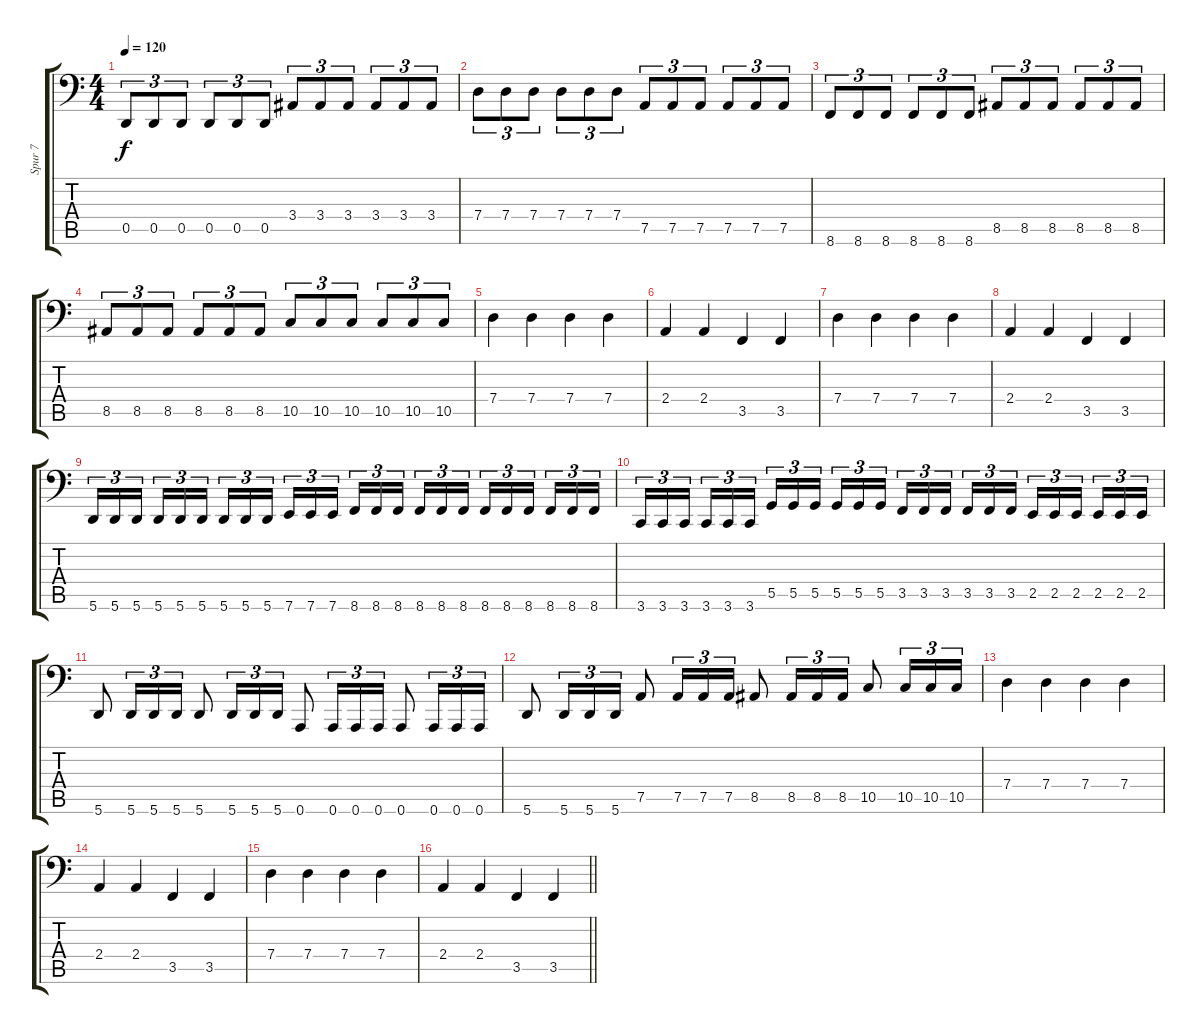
\track ("Spur 7" "Spur 7") {instrument electricbasspick}
\staff {score tabs}
\tuning (Bb2 F2 C2 G1 D1 A0) {hide}
\ts (4 4)
\tempo 120
\clef f4
\ks c
0.5.8{tu (3 2) dy f} 0.5.8{tu (3 2)} 0.5.8{tu (3 2)} 0.5.8{tu (3 2)} 0.5.8{tu (3 2)} 0.5.8{tu (3 2)} 3.4.8{tu (3 2)} 3.4.8{tu (3 2)} 3.4.8{tu (3 2)} 3.4.8{tu (3 2)} 3.4.8{tu (3 2)} 3.4.8{tu (3 2)} |
7.4.8{tu (3 2)} 7.4.8{tu (3 2)} 7.4.8{tu (3 2)} 7.4.8{tu (3 2)} 7.4.8{tu (3 2)} 7.4.8{tu (3 2)} 7.5.8{tu (3 2)} 7.5.8{tu (3 2)} 7.5.8{tu (3 2)} 7.5.8{tu (3 2)} 7.5.8{tu (3 2)} 7.5.8{tu (3 2)} |
8.6.8{tu (3 2)} 8.6.8{tu (3 2)} 8.6.8{tu (3 2)} 8.6.8{tu (3 2)} 8.6.8{tu (3 2)} 8.6.8{tu (3 2)} 8.5.8{tu (3 2)} 8.5.8{tu (3 2)} 8.5.8{tu (3 2)} 8.5.8{tu (3 2)} 8.5.8{tu (3 2)} 8.5.8{tu (3 2)} |
8.5.8{tu (3 2)} 8.5.8{tu (3 2)} 8.5.8{tu (3 2)} 8.5.8{tu (3 2)} 8.5.8{tu (3 2)} 8.5.8{tu (3 2)} 10.5.8{tu (3 2)} 10.5.8{tu (3 2)} 10.5.8{tu (3 2)} 10.5.8{tu (3 2)} 10.5.8{tu (3 2)} 10.5.8{tu (3 2)} |
7.4.4 7.4.4 7.4.4 7.4.4 |
2.4.4 2.4.4 3.5.4 3.5.4 |
7.4.4 7.4.4 7.4.4 7.4.4 |
2.4.4 2.4.4 3.5.4 3.5.4 |
5.6.16{tu (3 2)} 5.6.16{tu (3 2)} 5.6.16{tu (3 2) beam splitsecondary} 5.6.16{tu (3 2)} 5.6.16{tu (3 2)} 5.6.16{tu (3 2)} 5.6.16{tu (3 2)} 5.6.16{tu (3 2)} 5.6.16{tu (3 2) beam splitsecondary} 7.6.16{tu (3 2)} 7.6.16{tu (3 2)} 7.6.16{tu (3 2)} 8.6.16{tu (3 2)} 8.6.16{tu (3 2)} 8.6.16{tu (3 2) beam splitsecondary} 8.6.16{tu (3 2)} 8.6.16{tu (3 2)} 8.6.16{tu (3 2)} 8.6.16{tu (3 2)} 8.6.16{tu (3 2)} 8.6.16{tu (3 2) beam splitsecondary} 8.6.16{tu (3 2)} 8.6.16{tu (3 2)} 8.6.16{tu (3 2)} |
3.6.16{tu (3 2)} 3.6.16{tu (3 2)} 3.6.16{tu (3 2) beam splitsecondary} 3.6.16{tu (3 2)} 3.6.16{tu (3 2)} 3.6.16{tu (3 2)} 5.5.16{tu (3 2)} 5.5.16{tu (3 2)} 5.5.16{tu (3 2) beam splitsecondary} 5.5.16{tu (3 2)} 5.5.16{tu (3 2)} 5.5.16{tu (3 2)} 3.5.16{tu (3 2)} 3.5.16{tu (3 2)} 3.5.16{tu (3 2) beam splitsecondary} 3.5.16{tu (3 2)} 3.5.16{tu (3 2)} 3.5.16{tu (3 2)} 2.5.16{tu (3 2)} 2.5.16{tu (3 2)} 2.5.16{tu (3 2) beam splitsecondary} 2.5.16{tu (3 2)} 2.5.16{tu (3 2)} 2.5.16{tu (3 2)} |
5.6.8 5.6.16{tu (3 2)} 5.6.16{tu (3 2)} 5.6.16{tu (3 2)} 5.6.8 5.6.16{tu (3 2)} 5.6.16{tu (3 2)} 5.6.16{tu (3 2)} 0.6.8 0.6.16{tu (3 2)} 0.6.16{tu (3 2)} 0.6.16{tu (3 2)} 0.6.8 0.6.16{tu (3 2)} 0.6.16{tu (3 2)} 0.6.16{tu (3 2)} |
5.6.8 5.6.16{tu (3 2)} 5.6.16{tu (3 2)} 5.6.16{tu (3 2)} 7.5.8 7.5.16{tu (3 2)} 7.5.16{tu (3 2)} 7.5.16{tu (3 2)} 8.5.8 8.5.16{tu (3 2)} 8.5.16{tu (3 2)} 8.5.16{tu (3 2)} 10.5.8 10.5.16{tu (3 2)} 10.5.16{tu (3 2)} 10.5.16{tu (3 2)} |
7.4.4 7.4.4 7.4.4 7.4.4 |
2.4.4 2.4.4 3.5.4 3.5.4 |
7.4.4 7.4.4 7.4.4 7.4.4 |
\barLineRight lightlight
2.4.4 2.4.4 3.5.4 3.5.4
